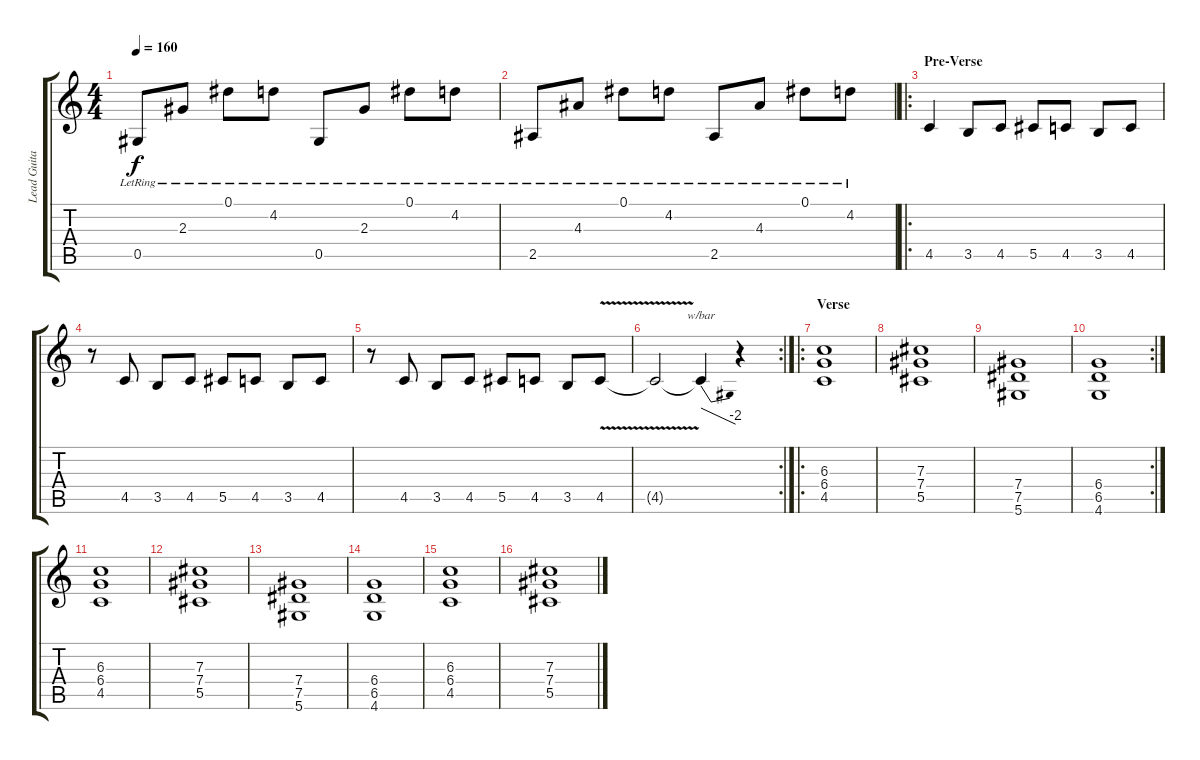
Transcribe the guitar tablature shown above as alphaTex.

\track ("Lead Guitar" "Lead Guita") {instrument distortionguitar}
\staff {score tabs}
\tuning (Eb4 Bb3 Gb3 Db3 Ab2 Eb2) {hide}
\ts (4 4)
\tempo 160
\clef g2
\ks c
0.5{lr}.8{dy f} 2.3{lr}.8 0.1{lr}.8 4.2{lr}.8 0.5{lr}.8 2.3{lr}.8 0.1{lr}.8 4.2{lr}.8 |
2.5{lr}.8 4.3{lr}.8 0.1{lr}.8 4.2{lr}.8 2.5{lr}.8 4.3{lr}.8 0.1{lr}.8 4.2{lr}.8 |
\ro
\section ("" "Pre-Verse")
4.5.4{instrument distortionguitar} 3.5.8 4.5.8 5.5.8 4.5.8 3.5.8 4.5.8 |
r.8 4.5.8 3.5.8 4.5.8 5.5.8 4.5.8 3.5.8 4.5.8 |
r.8 4.5.8 3.5.8 4.5.8 5.5.8 4.5.8 3.5.8 4.5{v}.8 |
\rc 2
4.5{t}.2 4.5{t}.4{tbe (dive default 0 0 60 -8)} r.4 |
\ro
\section ("" "Verse")
(6.3 6.4 4.5).1{instrument electricguitarjazz} |
(7.3 7.4 5.5).1 |
(7.4 7.5 5.6).1 |
\rc 2
(6.4 6.5 4.6).1 |
(6.3 6.4 4.5).1 |
(7.3 7.4 5.5).1 |
(7.4 7.5 5.6).1 |
(6.4 6.5 4.6).1 |
(6.3 6.4 4.5).1 |
(7.3 7.4 5.5).1
